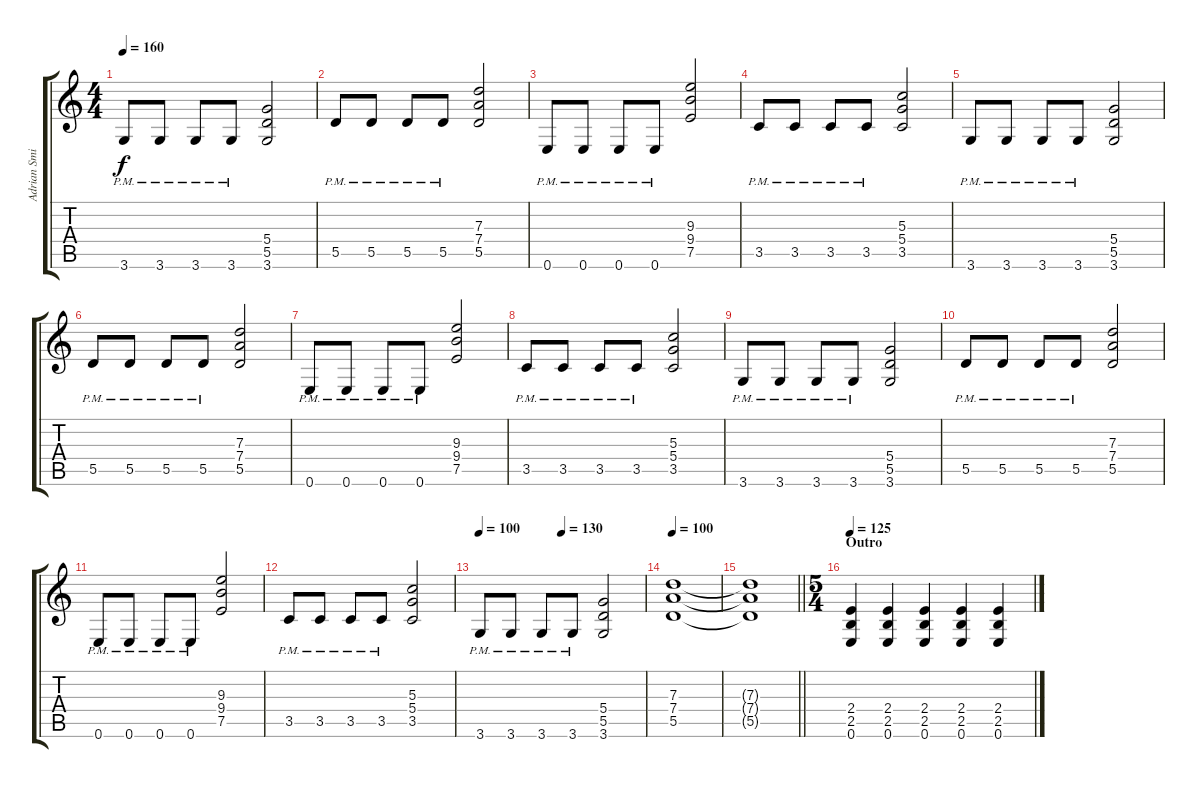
\track ("Adrian Smith" "Adrian Smi") {instrument overdrivenguitar}
\staff {score tabs}
\tuning (E4 B3 G3 D3 A2 E2) {hide}
\ts (4 4)
\tempo 160
\clef g2
\ks c
3.6{pm}.8{dy f} 3.6{pm}.8 3.6{pm}.8 3.6{pm}.8 (5.4 5.5 3.6).2 |
5.5{pm}.8 5.5{pm}.8 5.5{pm}.8 5.5{pm}.8 (7.3 7.4 5.5).2 |
0.6{pm}.8 0.6{pm}.8 0.6{pm}.8 0.6{pm}.8 (9.3 9.4 7.5).2 |
3.5{pm}.8 3.5{pm}.8 3.5{pm}.8 3.5{pm}.8 (5.3 5.4 3.5).2 |
3.6{pm}.8 3.6{pm}.8 3.6{pm}.8 3.6{pm}.8 (5.4 5.5 3.6).2 |
5.5{pm}.8 5.5{pm}.8 5.5{pm}.8 5.5{pm}.8 (7.3 7.4 5.5).2 |
0.6{pm}.8 0.6{pm}.8 0.6{pm}.8 0.6{pm}.8 (9.3 9.4 7.5).2 |
3.5{pm}.8 3.5{pm}.8 3.5{pm}.8 3.5{pm}.8 (5.3 5.4 3.5).2 |
3.6{pm}.8 3.6{pm}.8 3.6{pm}.8 3.6{pm}.8 (5.4 5.5 3.6).2 |
5.5{pm}.8 5.5{pm}.8 5.5{pm}.8 5.5{pm}.8 (7.3 7.4 5.5).2 |
0.6{pm}.8 0.6{pm}.8 0.6{pm}.8 0.6{pm}.8 (9.3 9.4 7.5).2 |
3.5{pm}.8 3.5{pm}.8 3.5{pm}.8 3.5{pm}.8 (5.3 5.4 3.5).2 |
\tempo 100
\tempo (130 0.5)
3.6{pm}.8 3.6{pm}.8 3.6{pm}.8 3.6{pm}.8 (5.4 5.5 3.6).2 |
\tempo 100
(7.3 7.4 5.5).1 |
\barLineRight lightlight
(7.3{t} 7.4{t} 5.5{t}).1 |
\ts (5 4)
\section ("" "Outro")
\tempo 125
(2.4 2.5 0.6).4 (2.4 2.5 0.6).4 (2.4 2.5 0.6).4 (2.4 2.5 0.6).4 (2.4 2.5 0.6).4
